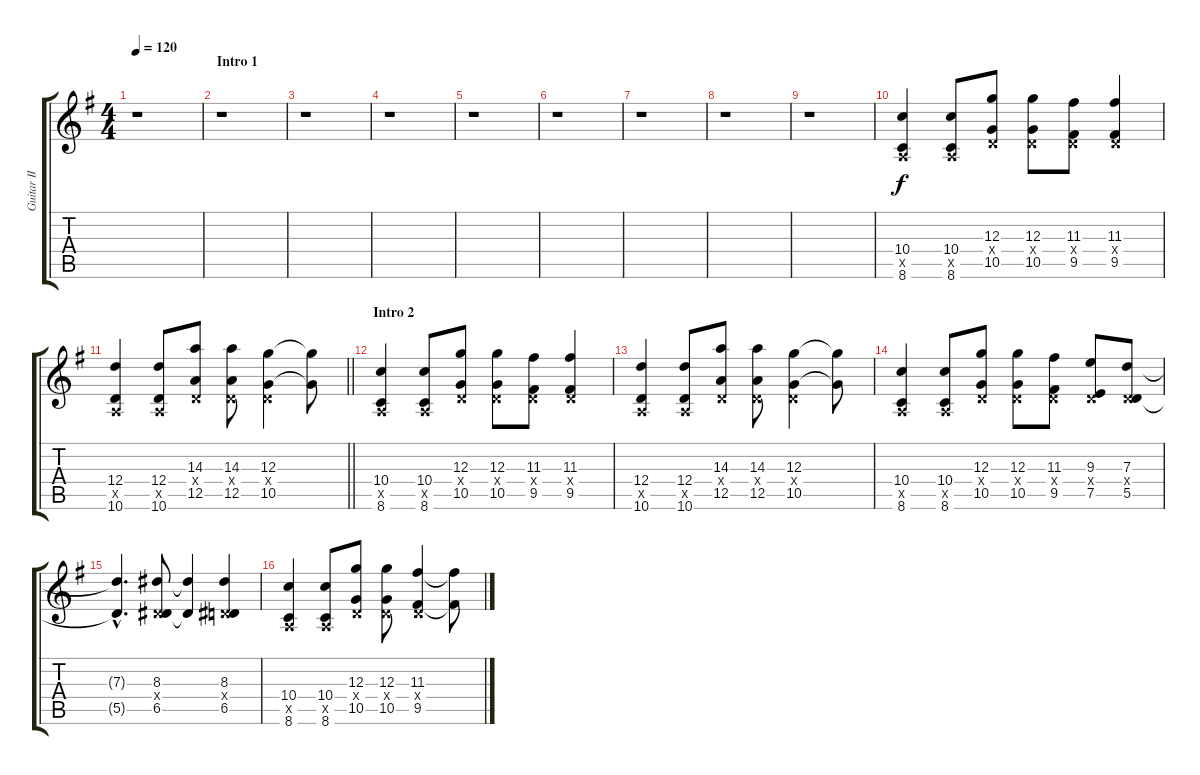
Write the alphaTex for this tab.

\track ("Guitar II (Hisashi)" "Guitar II ") {instrument distortionguitar}
\staff {score tabs}
\tuning (E4 B3 G3 D3 A2 E2) {hide}
\ts (4 4)
\tempo 120
\tempo 145
\tempo 120
\clef g2
\ks g
r.1{dy f instrument distortionguitar} |
\section ("" "Intro 1")
r.1 |
r.1 |
r.1 |
r.1 |
r.1 |
r.1 |
r.1 |
r.1 |
(10.4 0.5{x} 8.6).4 (10.4 0.5{x} 8.6).8 (12.3 0.4{x} 10.5).8 (12.3 0.4{x} 10.5).8 (11.3 0.4{x} 9.5).8 (11.3 0.4{x} 9.5).4 |
\barLineRight lightlight
(12.4 0.5{x} 10.6).4 (12.4 0.5{x} 10.6).8 (14.3 0.4{x} 12.5).8 (14.3 0.4{x} 12.5).8 (12.3 0.4{x} 10.5).4 (12.3{t} 10.5{t}).8 |
\section ("" "Intro 2")
(10.4 0.5{x} 8.6).4 (10.4 0.5{x} 8.6).8 (12.3 0.4{x} 10.5).8 (12.3 0.4{x} 10.5).8 (11.3 0.4{x} 9.5).8 (11.3 0.4{x} 9.5).4 |
(12.4 0.5{x} 10.6).4 (12.4 0.5{x} 10.6).8 (14.3 0.4{x} 12.5).8 (14.3 0.4{x} 12.5).8 (12.3 0.4{x} 10.5).4 (12.3{t} 10.5{t}).8 |
(10.4 0.5{x} 8.6).4 (10.4 0.5{x} 8.6).8 (12.3 0.4{x} 10.5).8 (12.3 0.4{x} 10.5).8 (11.3 0.4{x} 9.5).8 (9.3 0.4{x} 7.5).8 (7.3 0.4{x} 5.5).8 |
(7.3{hac t} 5.5{hac t}).4{d} (8.3 0.4{x} 6.5).8 (8.3{t} 6.5{t}).4 (8.3 0.4{x} 6.5).4 |
(10.4 0.5{x} 8.6).4 (10.4 0.5{x} 8.6).8 (12.3 0.4{x} 10.5).8 (12.3 0.4{x} 10.5).8 (11.3 0.4{x} 9.5).4 (11.3{t} 9.5{t}).8
